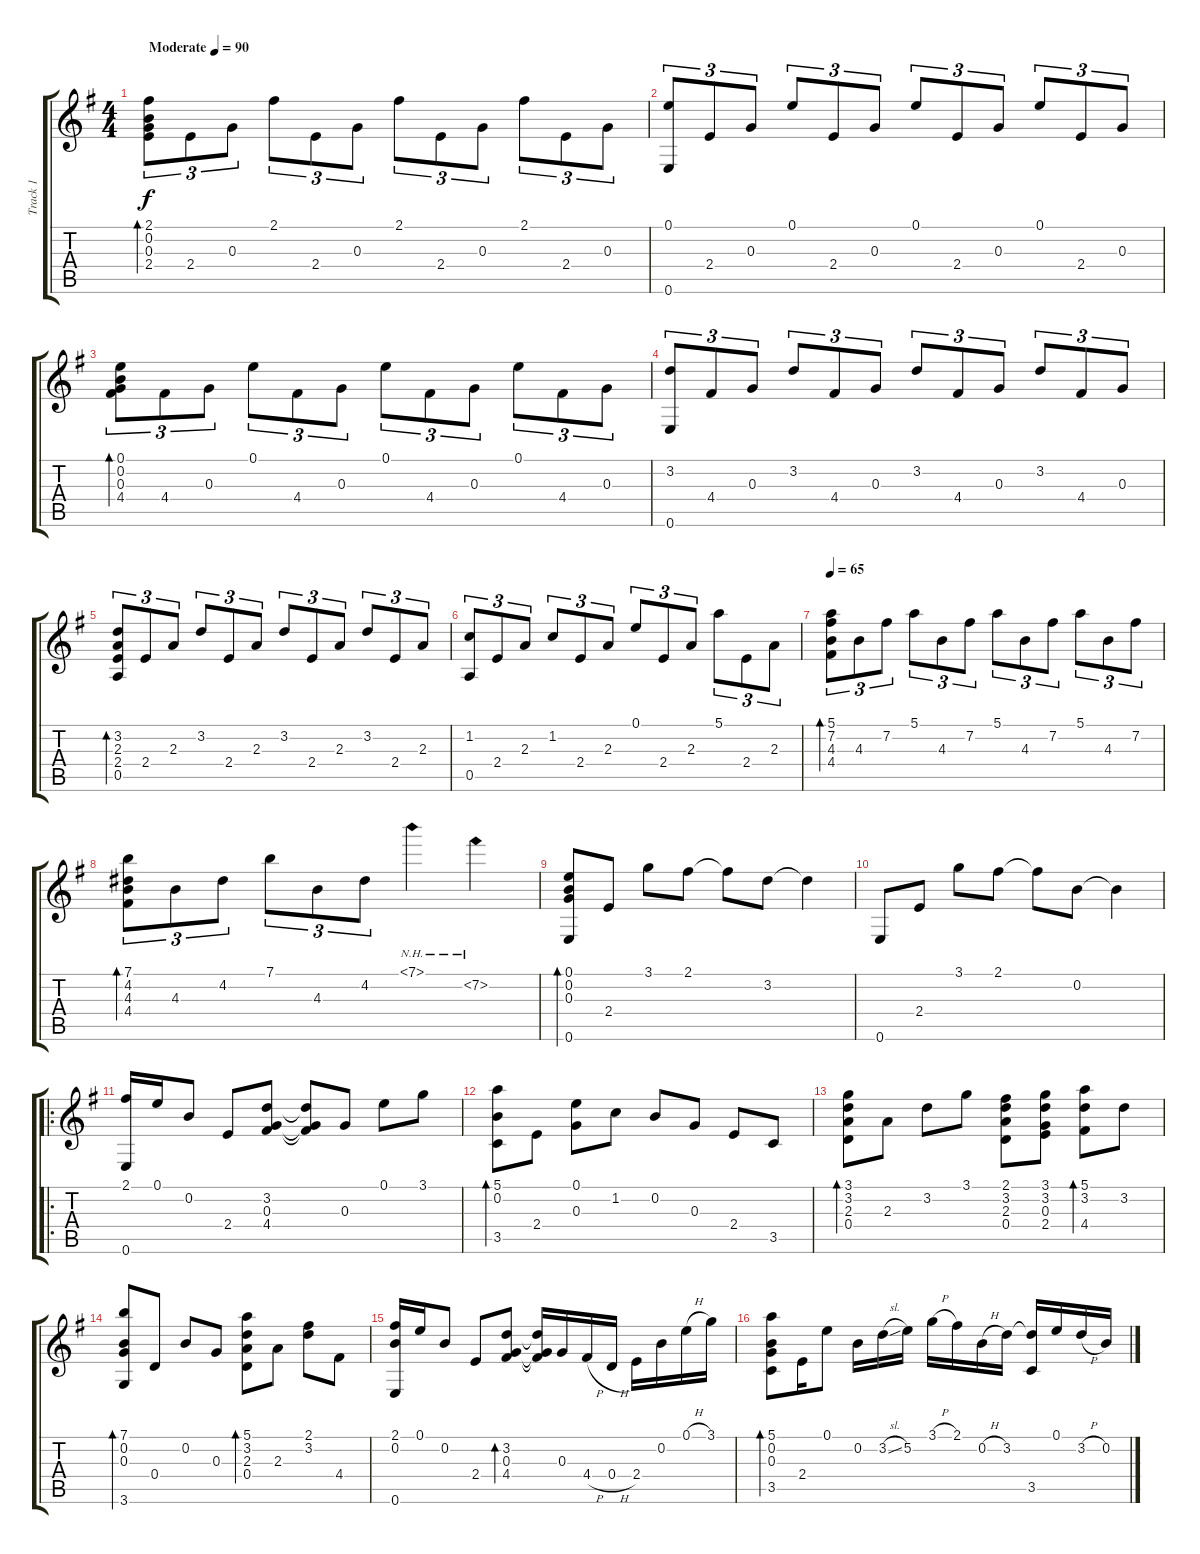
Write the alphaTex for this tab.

\track ("Track 1" "Track 1") {instrument acousticguitarnylon}
\staff {score tabs}
\tuning (E4 B3 G3 D3 A2 E2) {hide}
\ts (4 4)
\tempo (90 "Moderate")
\clef g2
\ks g
(2.1 0.2 0.3 2.4).8{tu (3 2) bd 240 dy f instrument acousticguitarnylon} 2.4.8{tu (3 2)} 0.3.8{tu (3 2)} 2.1.8{tu (3 2)} 2.4.8{tu (3 2)} 0.3.8{tu (3 2)} 2.1.8{tu (3 2)} 2.4.8{tu (3 2)} 0.3.8{tu (3 2)} 2.1.8{tu (3 2)} 2.4.8{tu (3 2)} 0.3.8{tu (3 2)} |
(0.1 0.6).8{tu (3 2)} 2.4.8{tu (3 2)} 0.3.8{tu (3 2)} 0.1.8{tu (3 2)} 2.4.8{tu (3 2)} 0.3.8{tu (3 2)} 0.1.8{tu (3 2)} 2.4.8{tu (3 2)} 0.3.8{tu (3 2)} 0.1.8{tu (3 2)} 2.4.8{tu (3 2)} 0.3.8{tu (3 2)} |
(0.1 0.2 0.3 4.4).8{tu (3 2) bd 240} 4.4.8{tu (3 2)} 0.3.8{tu (3 2)} 0.1.8{tu (3 2)} 4.4.8{tu (3 2)} 0.3.8{tu (3 2)} 0.1.8{tu (3 2)} 4.4.8{tu (3 2)} 0.3.8{tu (3 2)} 0.1.8{tu (3 2)} 4.4.8{tu (3 2)} 0.3.8{tu (3 2)} |
(3.2 0.6).8{tu (3 2)} 4.4.8{tu (3 2)} 0.3.8{tu (3 2)} 3.2.8{tu (3 2)} 4.4.8{tu (3 2)} 0.3.8{tu (3 2)} 3.2.8{tu (3 2)} 4.4.8{tu (3 2)} 0.3.8{tu (3 2)} 3.2.8{tu (3 2)} 4.4.8{tu (3 2)} 0.3.8{tu (3 2)} |
(3.2 2.3 2.4 0.5).8{tu (3 2) bd 240} 2.4.8{tu (3 2)} 2.3.8{tu (3 2)} 3.2.8{tu (3 2)} 2.4.8{tu (3 2)} 2.3.8{tu (3 2)} 3.2.8{tu (3 2)} 2.4.8{tu (3 2)} 2.3.8{tu (3 2)} 3.2.8{tu (3 2)} 2.4.8{tu (3 2)} 2.3.8{tu (3 2)} |
(1.2 0.5).8{tu (3 2)} 2.4.8{tu (3 2)} 2.3.8{tu (3 2)} 1.2.8{tu (3 2)} 2.4.8{tu (3 2)} 2.3.8{tu (3 2)} 0.1.8{tu (3 2)} 2.4.8{tu (3 2)} 2.3.8{tu (3 2)} 5.1.8{tu (3 2)} 2.4.8{tu (3 2)} 2.3.8{tu (3 2)} |
\tempo 65
(5.1 7.2 4.3 4.4).8{tu (3 2) bd 240} 4.3.8{tu (3 2)} 7.2.8{tu (3 2)} 5.1.8{tu (3 2)} 4.3.8{tu (3 2)} 7.2.8{tu (3 2)} 5.1.8{tu (3 2)} 4.3.8{tu (3 2)} 7.2.8{tu (3 2)} 5.1.8{tu (3 2)} 4.3.8{tu (3 2)} 7.2.8{tu (3 2)} |
(7.1 4.2 4.3 4.4).8{tu (3 2) bd 240} 4.3.8{tu (3 2)} 4.2.8{tu (3 2)} 7.1.8{tu (3 2)} 4.3.8{tu (3 2)} 4.2.8{tu (3 2)} 7.1{nh}.4 7.2{nh}.4 |
(0.1 0.2 0.3 0.6).8{bd 120} 2.4.8 3.1.8 2.1.8 2.1{t}.8 3.2.8 3.2{t}.4 |
0.6.8 2.4.8 3.1.8 2.1.8 2.1{t}.8 0.2.8 0.2{t}.4 |
\ro
(2.1 0.6).16 0.1.16 0.2.8 2.4.8 (3.2 0.3 4.4).8 (3.2{t} 0.3{t} 4.4{t}).8 0.3.8 0.1.8 3.1.8 |
(5.1 0.2 3.5).8{bd 120} 2.4.8 (0.1 0.3).8 1.2.8 0.2.8 0.3.8 2.4.8 3.5.8 |
(3.1 3.2 2.3 0.4).8{bd 120} 2.3.8 3.2.8 3.1.8 (2.1 3.2 2.3 0.4).8 (3.1 3.2 0.3 2.4).8 (5.1 3.2 4.4).8{bd 120} 3.2.8 |
(7.1 0.2 0.3 3.6).8{bd 120} 0.4.8 0.2.8 0.3.8 (5.1 3.2 2.3 0.4).8{bd 120} 2.3.8 (2.1 3.2).8 4.4.8 |
(2.1 0.2 0.6).16 0.1.16 0.2.8 2.4.8 (3.2 0.3 4.4).8{bd 120} (3.2{t} 0.3{t} 4.4{t}).16 0.3.16 4.4{h}.16 0.4{h}.16 2.4.16 0.2.16 0.1{h}.16 3.1.16 |
(5.1 0.2 0.3 3.5).8{bd 120} 2.4.16 0.1.8 0.2.16 3.2{sl}.16 5.2.16 3.1{h}.16 2.1.16 0.2{h}.16 3.2.16 (3.2{t} 3.5).16 0.1.16 3.2{h}.16 0.2.16
